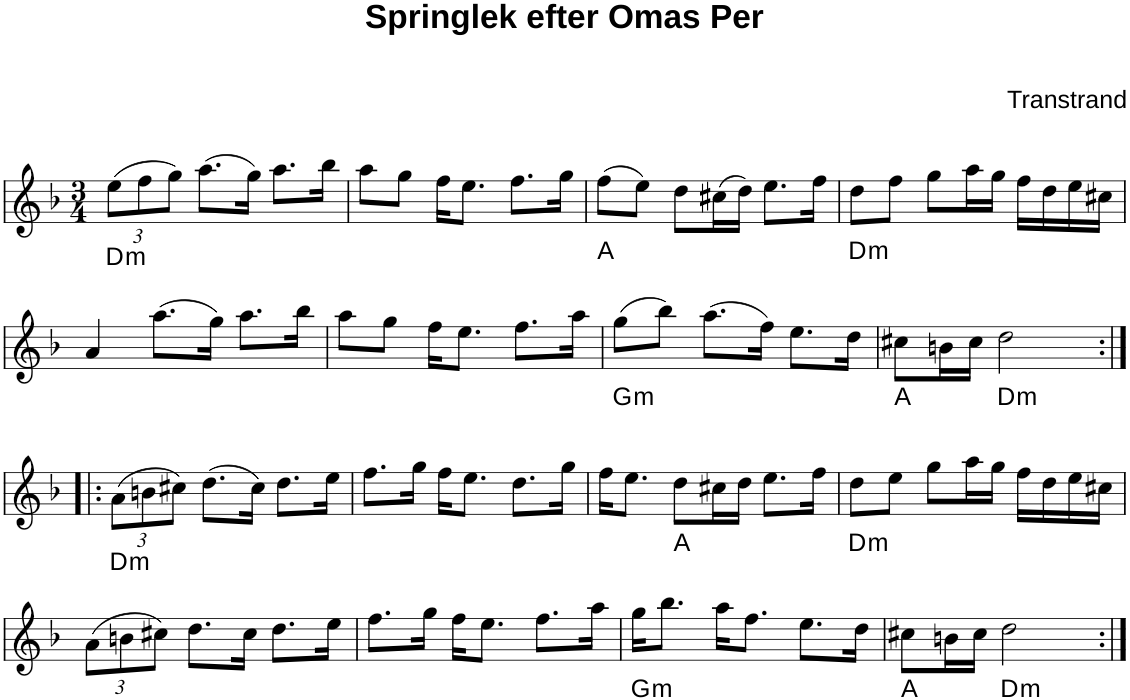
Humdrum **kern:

**kern	**harte
*part1	*part1
*staff1	*
*I"Piano	*
*I'Pno.	*
*clefG2	*
*k[b-]	*
*M3/4	*
*Xbrackettup	*
=1	=1
!	!LO:H:kt=m
(12ee\L	D:min
12ff\	.
12gg\J)	.
(8.aa\L	.
16gg\Jk)	.
8.aa\L	.
16bb-\Jk	.
=2	=2
8aa\L	.
8gg\J	.
16ff\KL	.
8.ee\J	.
8.ff\L	.
16gg\Jk	.
=3	=3
(8ff\L	A:maj
8ee\J)	.
8dd\L	.
(16cc#X\L	.
16dd\JJ)	.
8.ee\L	.
16ff\Jk	.
=4	=4
!	!LO:H:kt=m
8dd\L	D:min
8ff\J	.
8gg\L	.
16aa\L	.
16gg\JJ	.
16ff\LL	.
16dd\	.
16ee\	.
16cc#X\JJ	.
!!LO:LB:g=z
=5	=5
4a/	.
(8.aa\L	.
16gg\Jk)	.
8.aa\L	.
16bb-\Jk	.
=6	=6
8aa\L	.
8gg\J	.
16ff\KL	.
8.ee\J	.
8.ff\L	.
16aa\Jk	.
=7	=7
!	!LO:H:kt=m
(8gg\L	G:min
8bb-\J)	.
(8.aa\L	.
16ff\Jk)	.
8.ee\L	.
16dd\Jk	.
=8	=8
8cc#X\L	A:maj
16bn\L	.
16cc#\JJ	.
!	!LO:H:kt=m
2dd\	D:min
!!LO:LB:g=z
=9:|!|:	=9:|!|:
!	!LO:H:kt=m
(12a\L	D:min
12bn\	.
12cc#X\J)	.
(8.dd\L	.
16cc#\Jk)	.
8.dd\L	.
16ee\Jk	.
=10	=10
8.ff\L	.
16gg\Jk	.
16ff\KL	.
8.ee\J	.
8.dd\L	.
16gg\Jk	.
=11	=11
16ff\KL	.
8.ee\J	.
8dd\L	A:maj
16cc#X\L	.
16dd\JJ	.
8.ee\L	.
16ff\Jk	.
=12	=12
!	!LO:H:kt=m
8dd\L	D:min
8ee\J	.
8gg\L	.
16aa\L	.
16gg\JJ	.
16ff\LL	.
16dd\	.
16ee\	.
16cc#X\JJ	.
!!LO:LB:g=z
=13	=13
(12a\L	.
12bn\	.
12cc#X\J)	.
8.dd\L	.
16cc#\Jk	.
8.dd\L	.
16ee\Jk	.
=14	=14
8.ff\L	.
16gg\Jk	.
16ff\KL	.
8.ee\J	.
8.ff\L	.
16aa\Jk	.
=15	=15
!	!LO:H:kt=m
16gg\KL	G:min
8.bb-\J	.
16aa\KL	.
8.ff\J	.
8.ee\L	.
16dd\Jk	.
=16	=16
8cc#X\L	A:maj
16bn\L	.
16cc#\JJ	.
!	!LO:H:kt=m
2dd\	D:min
=:|!	=:|!
*-	*-
